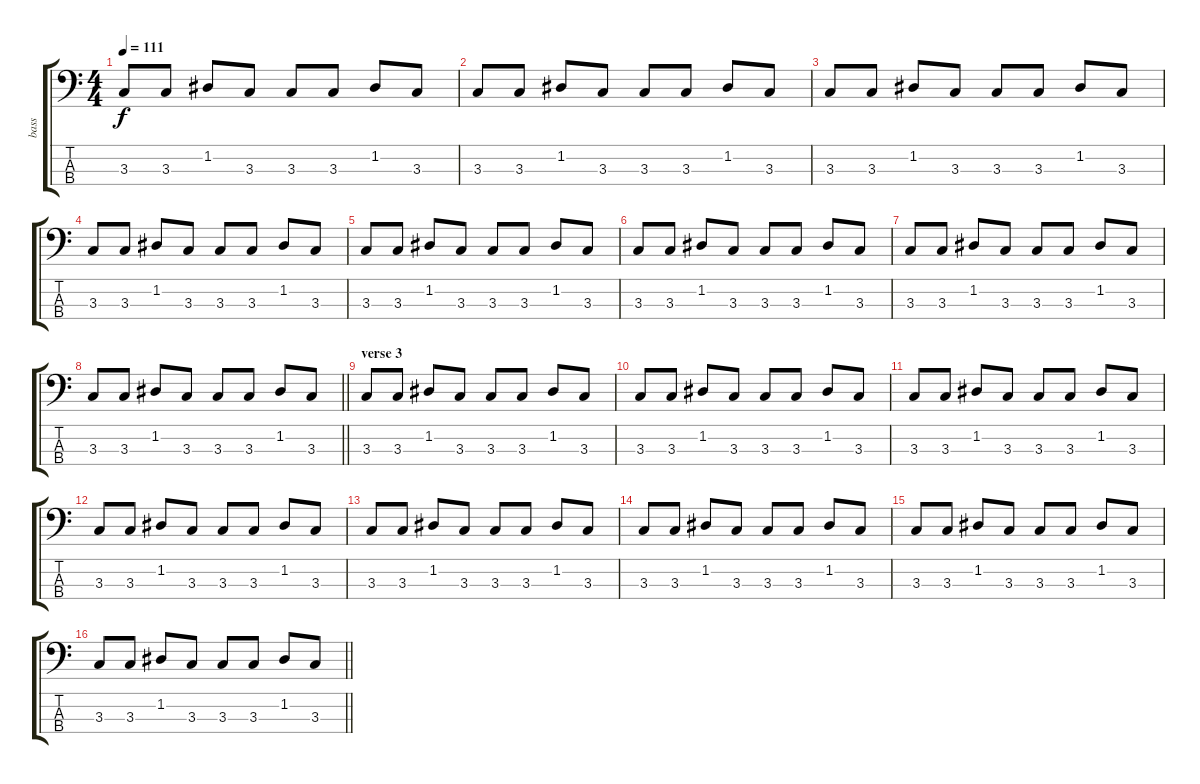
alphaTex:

\track ("bass " "bass ") {instrument electricguitarjazz}
\staff {score tabs}
\tuning (G2 D2 A1 E1) {hide}
\ts (4 4)
\tempo 111
\clef f4
\ks c
3.3.8{dy f} 3.3.8 1.2.8 3.3.8 3.3.8 3.3.8 1.2.8 3.3.8 |
3.3.8 3.3.8 1.2.8 3.3.8 3.3.8 3.3.8 1.2.8 3.3.8 |
3.3.8 3.3.8 1.2.8 3.3.8 3.3.8 3.3.8 1.2.8 3.3.8 |
3.3.8 3.3.8 1.2.8 3.3.8 3.3.8 3.3.8 1.2.8 3.3.8 |
3.3.8 3.3.8 1.2.8 3.3.8 3.3.8 3.3.8 1.2.8 3.3.8 |
3.3.8 3.3.8 1.2.8 3.3.8 3.3.8 3.3.8 1.2.8 3.3.8 |
3.3.8 3.3.8 1.2.8 3.3.8 3.3.8 3.3.8 1.2.8 3.3.8 |
\barLineRight lightlight
3.3.8 3.3.8 1.2.8 3.3.8 3.3.8 3.3.8 1.2.8 3.3.8 |
\section ("" "verse 3")
3.3.8 3.3.8 1.2.8 3.3.8 3.3.8 3.3.8 1.2.8 3.3.8 |
3.3.8 3.3.8 1.2.8 3.3.8 3.3.8 3.3.8 1.2.8 3.3.8 |
3.3.8 3.3.8 1.2.8 3.3.8 3.3.8 3.3.8 1.2.8 3.3.8 |
3.3.8 3.3.8 1.2.8 3.3.8 3.3.8 3.3.8 1.2.8 3.3.8 |
3.3.8 3.3.8 1.2.8 3.3.8 3.3.8 3.3.8 1.2.8 3.3.8 |
3.3.8 3.3.8 1.2.8 3.3.8 3.3.8 3.3.8 1.2.8 3.3.8 |
3.3.8 3.3.8 1.2.8 3.3.8 3.3.8 3.3.8 1.2.8 3.3.8 |
\barLineRight lightlight
3.3.8 3.3.8 1.2.8 3.3.8 3.3.8 3.3.8 1.2.8 3.3.8
